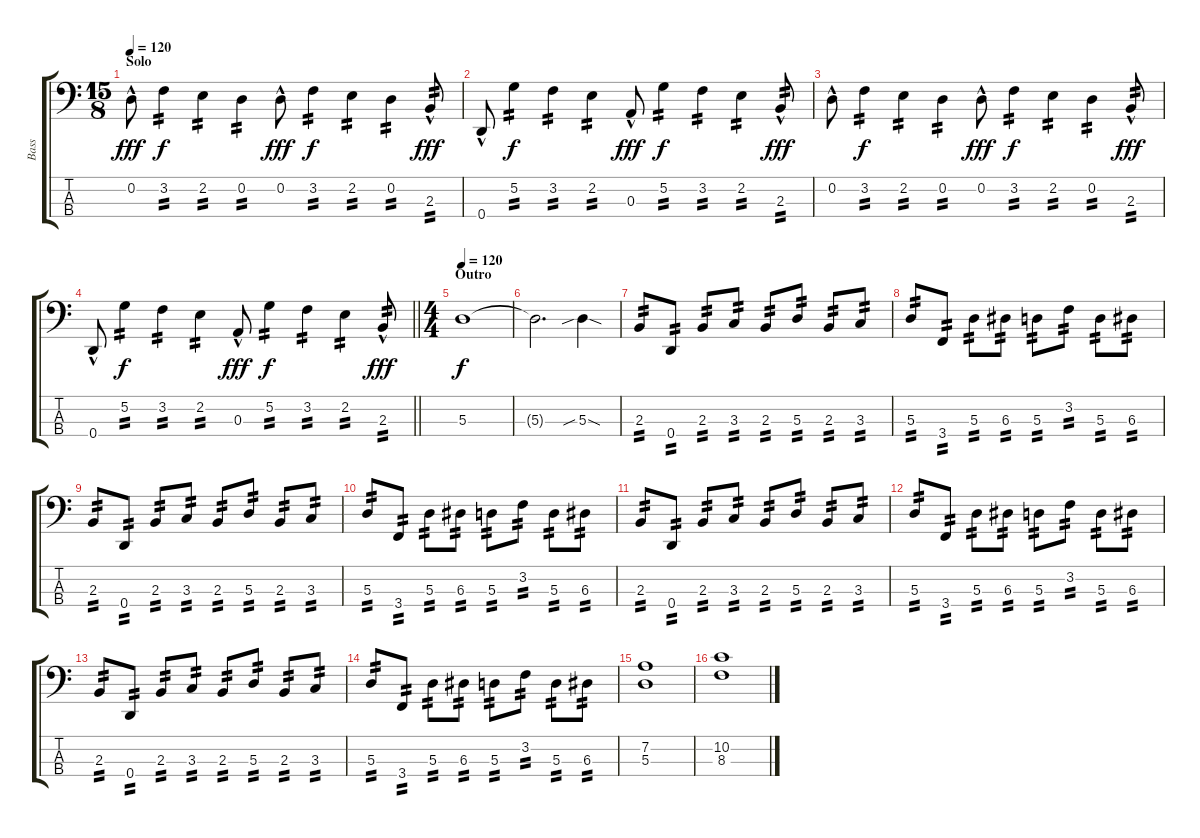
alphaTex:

\track ("Bass" "Bass") {instrument electricbassfinger}
\staff {score tabs}
\tuning (G2 D2 A1 D1) {hide}
\ts (15 8)
\section ("" "Solo")
\tempo 120
\clef f4
\ks c
0.2{hac}.8{dy fff} 3.2.4{tp 2 dy f} 2.2.4{tp 2} 0.2.4{tp 2} 0.2{hac}.8{dy fff} 3.2.4{tp 2 dy f} 2.2.4{tp 2} 0.2.4{tp 2} 2.3{hac}.8{tp 2 dy fff} |
0.4{hac}.8 5.2.4{tp 2 dy f} 3.2.4{tp 2} 2.2.4{tp 2} 0.3{hac}.8{dy fff} 5.2.4{tp 2 dy f} 3.2.4{tp 2} 2.2.4{tp 2} 2.3{hac}.8{tp 2 dy fff} |
0.2{hac}.8 3.2.4{tp 2 dy f} 2.2.4{tp 2} 0.2.4{tp 2} 0.2{hac}.8{dy fff} 3.2.4{tp 2 dy f} 2.2.4{tp 2} 0.2.4{tp 2} 2.3{hac}.8{tp 2 dy fff} |
\barLineRight lightlight
0.4{hac}.8 5.2.4{tp 2 dy f} 3.2.4{tp 2} 2.2.4{tp 2} 0.3{hac}.8{dy fff} 5.2.4{tp 2 dy f} 3.2.4{tp 2} 2.2.4{tp 2} 2.3{hac}.8{tp 2 dy fff} |
\ts (4 4)
\section ("" "Outro")
\tempo 120
5.3.1{dy f} |
5.3{t}.2{d} 5.3{sib sod}.4 |
2.3.8{tp 2} 0.4.8{tp 2} 2.3.8{tp 2} 3.3.8{tp 2} 2.3.8{tp 2} 5.3.8{tp 2} 2.3.8{tp 2} 3.3.8{tp 2} |
5.3.8{tp 2} 3.4.8{tp 2} 5.3.8{tp 2} 6.3.8{tp 2} 5.3.8{tp 2} 3.2.8{tp 2} 5.3.8{tp 2} 6.3.8{tp 2} |
2.3.8{tp 2} 0.4.8{tp 2} 2.3.8{tp 2} 3.3.8{tp 2} 2.3.8{tp 2} 5.3.8{tp 2} 2.3.8{tp 2} 3.3.8{tp 2} |
5.3.8{tp 2} 3.4.8{tp 2} 5.3.8{tp 2} 6.3.8{tp 2} 5.3.8{tp 2} 3.2.8{tp 2} 5.3.8{tp 2} 6.3.8{tp 2} |
2.3.8{tp 2} 0.4.8{tp 2} 2.3.8{tp 2} 3.3.8{tp 2} 2.3.8{tp 2} 5.3.8{tp 2} 2.3.8{tp 2} 3.3.8{tp 2} |
5.3.8{tp 2} 3.4.8{tp 2} 5.3.8{tp 2} 6.3.8{tp 2} 5.3.8{tp 2} 3.2.8{tp 2} 5.3.8{tp 2} 6.3.8{tp 2} |
2.3.8{tp 2} 0.4.8{tp 2} 2.3.8{tp 2} 3.3.8{tp 2} 2.3.8{tp 2} 5.3.8{tp 2} 2.3.8{tp 2} 3.3.8{tp 2} |
5.3.8{tp 2} 3.4.8{tp 2} 5.3.8{tp 2} 6.3.8{tp 2} 5.3.8{tp 2} 3.2.8{tp 2} 5.3.8{tp 2} 6.3.8{tp 2} |
(7.2 5.3).1 |
(10.2 8.3).1
